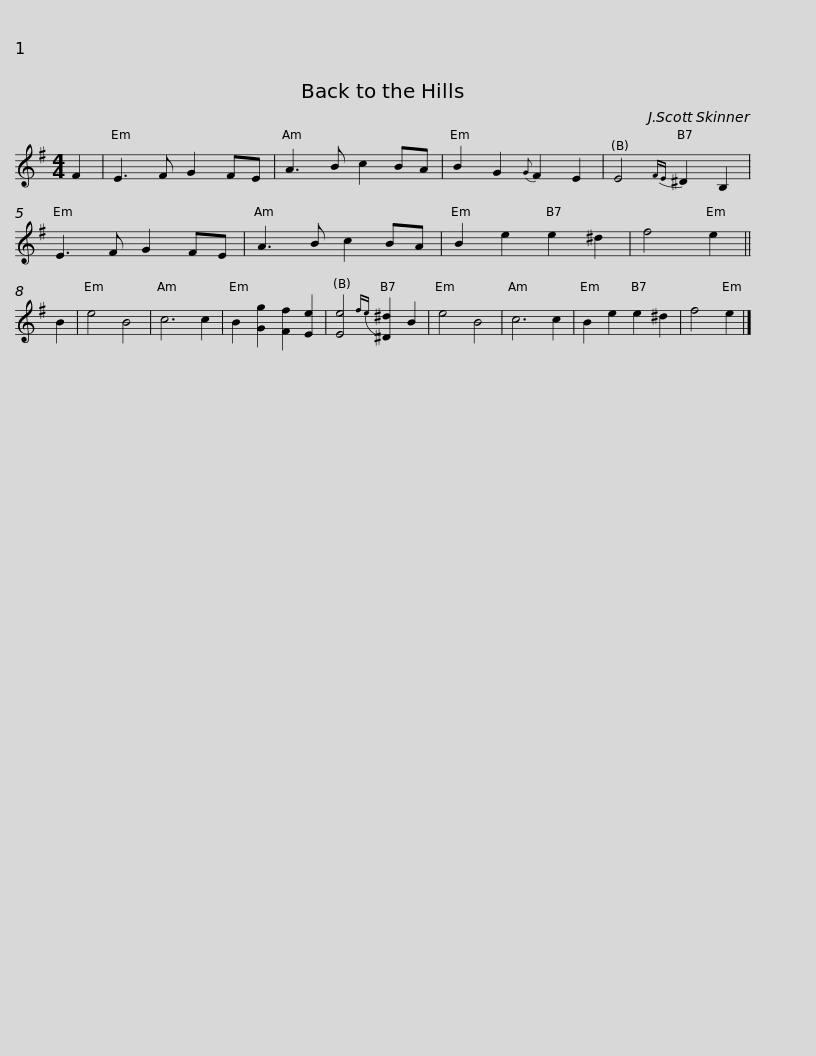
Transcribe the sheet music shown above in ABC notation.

X:1
L:1/8
M:4/4
I:linebreak $
K:Emin
V:1 treble
V:1
 F2 | E3 F G2 FE | A3 B c2 BA | B2 G2{G} F2 E2 | E4{FE} ^D2 B,2 | %5
 E3 F G2 FE | A3 B c2 BA | B2 e2 e2 ^d2 |$ f4 e2 || B2 | %10
 e4 B4 | c6 c2 | B2 [Gg]2 [Ff]2 [Ee]2 | [Ee]4{fe} [^D^d]2 B2 | e4 B4 | %15
 c6 c2 | B2 e2 e2 ^d2 | f4 e2 |] %18
